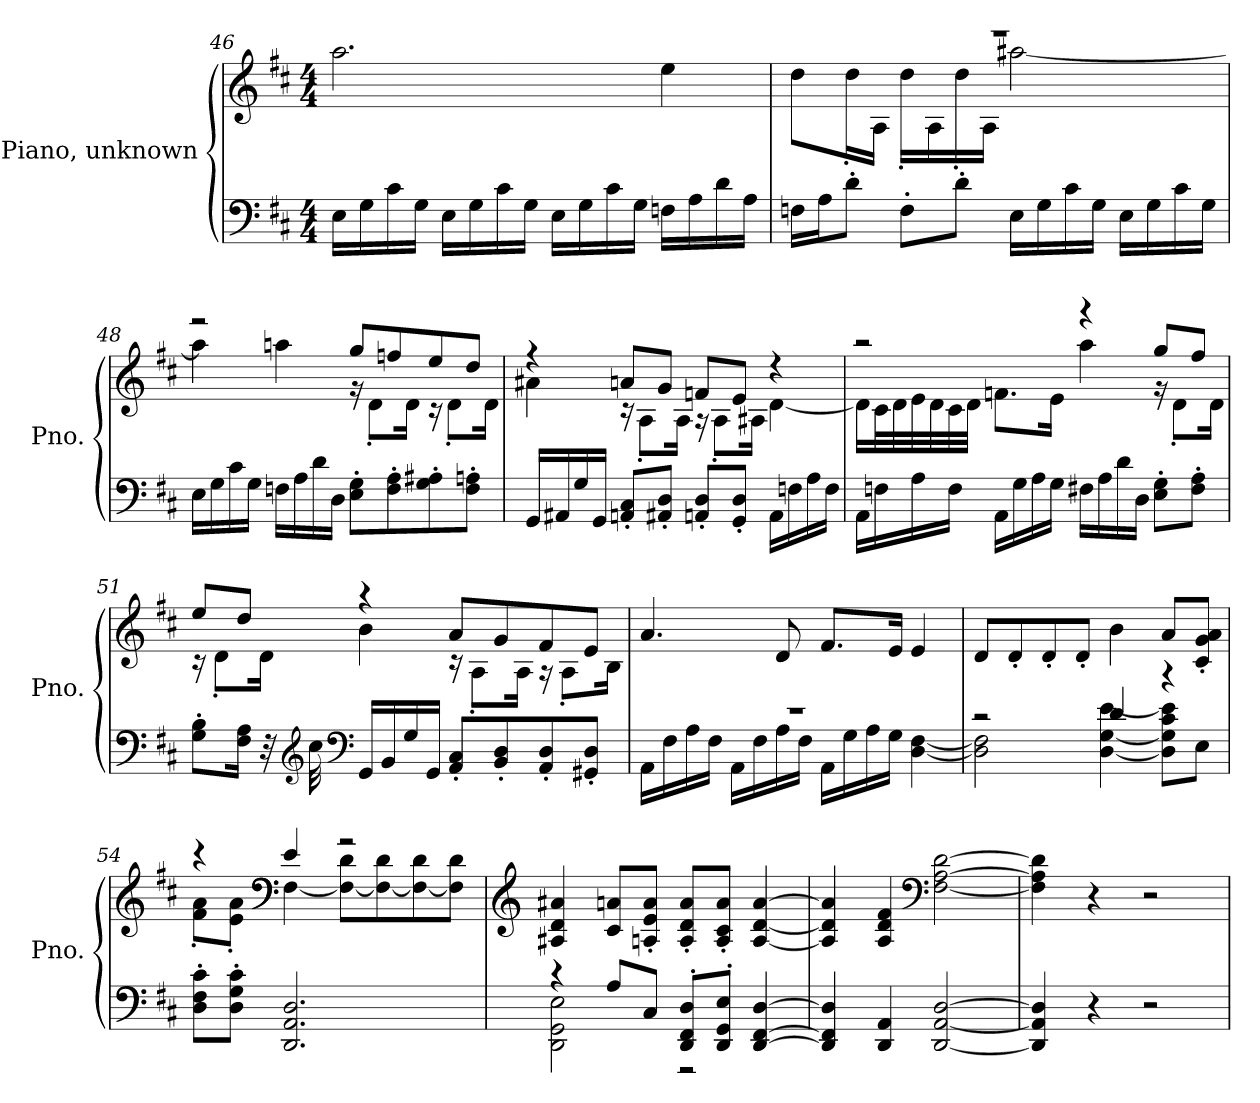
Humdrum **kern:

**kern	**kern
*part1	*part1
*staff2	*staff1
*I"Piano, unknown	*
*I'Pno.	*
*clefF4	*clefG2
*k[f#c#]	*k[f#c#]
*M4/4	*M4/4
=46	=46
16E\LL	2.aa\
16G\	.
16c#\	.
16G\JJ	.
16E\LL	.
16G\	.
16c#\	.
16G\JJ	.
16E\LL	.
16G\	.
16c#\	.
16G\JJ	.
16Fn\LL	4ee\
16A\	.
16d\	.
16A\JJ	.
!!LO:PB:g=z
=47	=47
*	*^
16Fn\LL	1r	8dd\L
16A\J	.	.
8d'\J	.	16dd'\L
.	.	16A\JJ
8F'\L	.	16dd'\LL
.	.	16A\
8d'\J	.	16dd'\
.	.	16A\JJ
16E\LL	.	[2aa#X\
16G\	.	.
16c#\	.	.
16G\JJ	.	.
16E\LL	.	.
16G\	.	.
16c#\	.	.
16G\JJ	.	.
=48	=48	=48
16E\LL	2r	4aa#\]
16G\	.	.
16c#\	.	.
16G\JJ	.	.
16Fn\LL	.	4aan\
16A\	.	.
16d\	.	.
16D\JJ	.	.
8E\' 8G\'L	8gg/L	16r
.	.	8d'\L
8F\' 8A\'	8ffn/	.
.	.	16d\Jk
8G\' 8A#X\'	8ee/	16r
.	.	8d'\L
8F\' 8An\'J	8dd/J	.
.	.	16d\Jk
!!LO:LB:g=z	!!
=49	=49	=49
16GG/LL	4r	4a#X\
16AA#X/	.	.
16G/	.	.
16GG/JJ	.	.
8AAn/' 8C#/'L	8an/L	16r
.	.	8A'\L
8AA#X/' 8D/'J	8g/J	.
.	.	16A\Jk
8AAn/' 8D/'L	8fn/L	16r
.	.	8A'\L
8GG/' 8D/'J	8e/J	.
.	.	16A#X\Jk
16AA\LL	4r	[4d\
16Fn\	.	.
16A\	.	.
16F\JJ	.	.
=50	=50	=50
16AA\LL	2r	16d\LL]
16Fn\	.	32c#\L
.	.	32d\
16A\	.	32e\
.	.	32d\
16F\JJ	.	32c#\
.	.	32d\JJJ
16AA\LL	.	8.fn\L
16G\	.	.
16A\	.	.
16G\JJ	.	16e\Jk
16F#X\LL	4r	4aa\
16A\	.	.
16d\	.	.
16D\JJ	.	.
8E\' 8G\'L	8gg/L	16r
.	.	8d'\L
8F#\' 8A\'J	8ff#/J	.
.	.	16d\Jk
!!LO:LB:g=z	!!
=51	=51	=51
8G\' 8B\'L	8ee/L	16r
.	.	8d'\L
16F#\ 16A\Jk	8dd/J	.
32r	.	16d\Jk
*clefG2	*	*
32cc#\	.	.
*clefF4	*	*
16GG/LL	4r	4b\
16BB/	.	.
16G/	.	.
16GG/JJ	.	.
8AA/' 8C#/'L	8a/L	16r
.	.	8A'\L
8BB/' 8D/'	8g/	.
.	.	16A\Jk
8AA/' 8D/'	8f#/	16r
.	.	8A'\L
8GG#X/' 8D/'J	8e/J	.
.	.	16B\Jk
*	*v	*v
=52	=52
*^	*
1r	16AA\LL	4.a/
.	16F#\	.
.	16A\	.
.	16F#\JJ	.
.	16AA\LL	.
.	16F#\	.
.	16A\	8d/
.	16F#\JJ	.
.	16AA\LL	8.f#/L
.	16G\	.
.	16A\	.
.	16G\JJ	16e/Jk
.	[4D\ [4F#\	4e/
=53	=53	=53
2r	2D\] 2F#\]	8d/L
.	.	8d'/
.	.	8d'/
.	.	8d'/J
4d/	[4D\ [4G\ [4e\	4b\
4r	8D\] 8G\] 8c#\ 8e\]L	8a/L
.	8E\J	8c#/' 8g/' 8a/'J
*v	*v	*
!!LO:LB:g=z
=54	=54
*	*^
8D\' 8F#\' 8c#\'L	4r	8f#\' 8a\'L
8D\' 8G\' 8c#\'J	.	8e\' 8a\'J
*	*clefF4	*
2.DD/ 2.AA/ 2.D/	4e/	[4F#\
.	2r	8F#\_ 8d\L
.	.	8F#\_ 8d\
.	.	8F#\_ 8d\
.	.	8F#\] 8d\J
*	*v	*v
=55	=55
*	*clefG2
*^	*
4r	2DD\ 2GG\ 2E\	4A#X/ 4d/ 4a#X/
8A/L	.	8c#/ 8an/L
8C#/J	.	8An/' 8e/' 8a/'J
8DD/' 8FF#/' 8D/'L	2r	8A/' 8d/' 8a/'L
8DD/' 8GG/' 8E/'J	.	8A/' 8c#/' 8a/'J
[4DD/ [4FF#/ [4D/	.	[4A/ [4d/ [4a/
*v	*v	*
=56	=56
4DD/] 4FF#/] 4D/]	4A/] 4d/] 4a/]
4DD/ 4AA/	4A/ 4d/ 4f#/
*	*clefF4
[2DD/ [2AA/ [2D/	[2F#\ [2A\ [2d\
=57	=57
4DD/] 4AA/] 4D/]	4F#\] 4A\] 4d\]
4r	4r
2r	2r
=	=
*-	*-
